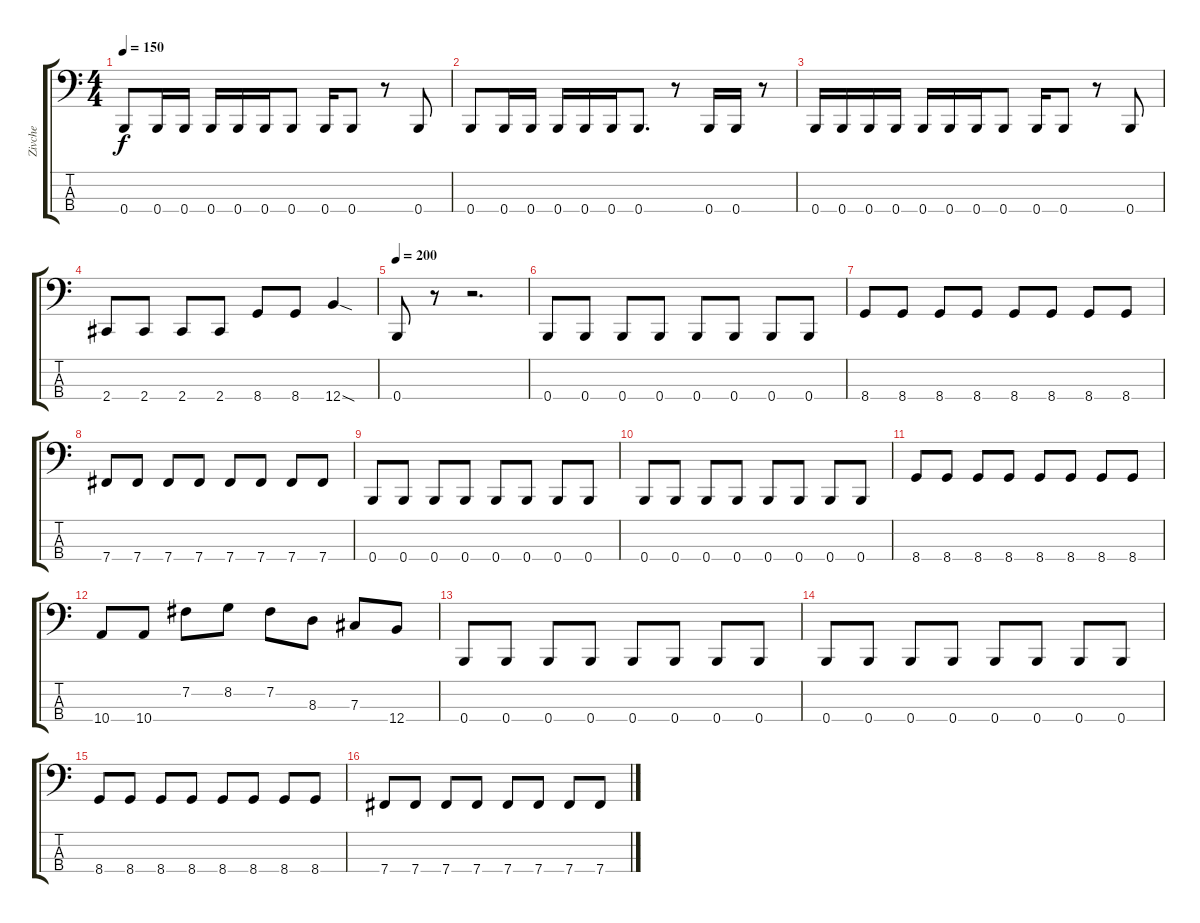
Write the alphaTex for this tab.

\track ("Zivche" "Zivche") {instrument electricbasspick}
\staff {score tabs}
\tuning (E2 B1 Gb1 B0) {hide}
\ts (4 4)
\tempo 150
\clef f4
\ks c
0.4.8{dy f} 0.4.16 0.4.16 0.4.16 0.4.16 0.4.16 0.4.8 0.4.16 0.4.8 r.8 0.4.8 |
0.4.8 0.4.16 0.4.16 0.4.16 0.4.16 0.4.16 0.4.8{d} r.8 0.4.16 0.4.16 r.8 |
0.4.16 0.4.16 0.4.16 0.4.16 0.4.16 0.4.16 0.4.16 0.4.8 0.4.16 0.4.8 r.8 0.4.8 |
2.4.8 2.4.8 2.4.8 2.4.8 8.4.8 8.4.8 12.4{sod}.4 |
\tempo 200
0.4.8 r.8 r.2{d} |
0.4.8 0.4.8 0.4.8 0.4.8 0.4.8 0.4.8 0.4.8 0.4.8 |
8.4.8 8.4.8 8.4.8 8.4.8 8.4.8 8.4.8 8.4.8 8.4.8 |
7.4.8 7.4.8 7.4.8 7.4.8 7.4.8 7.4.8 7.4.8 7.4.8 |
0.4.8 0.4.8 0.4.8 0.4.8 0.4.8 0.4.8 0.4.8 0.4.8 |
0.4.8 0.4.8 0.4.8 0.4.8 0.4.8 0.4.8 0.4.8 0.4.8 |
8.4.8 8.4.8 8.4.8 8.4.8 8.4.8 8.4.8 8.4.8 8.4.8 |
10.4.8 10.4.8 7.2.8 8.2.8 7.2.8 8.3.8 7.3.8 12.4.8 |
0.4.8 0.4.8 0.4.8 0.4.8 0.4.8 0.4.8 0.4.8 0.4.8 |
0.4.8 0.4.8 0.4.8 0.4.8 0.4.8 0.4.8 0.4.8 0.4.8 |
8.4.8 8.4.8 8.4.8 8.4.8 8.4.8 8.4.8 8.4.8 8.4.8 |
7.4.8 7.4.8 7.4.8 7.4.8 7.4.8 7.4.8 7.4.8 7.4.8
